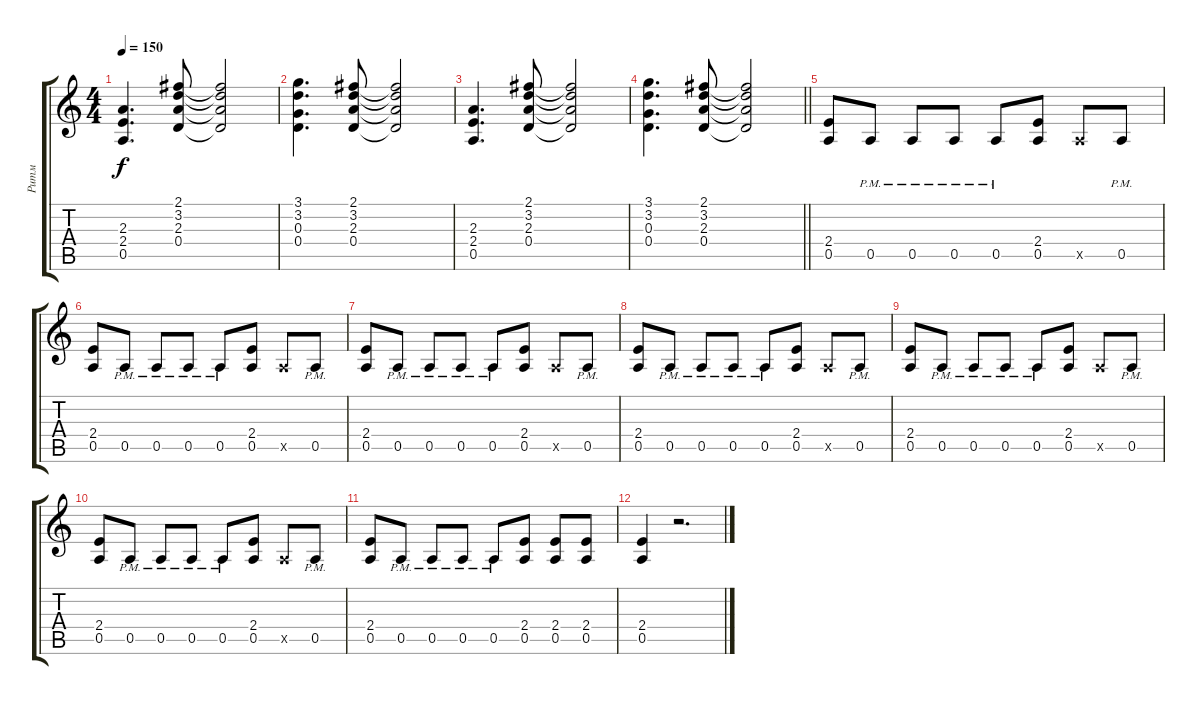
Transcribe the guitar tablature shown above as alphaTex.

\track ("Ритм" "Ритм") {instrument distortionguitar}
\staff {score tabs}
\tuning (E4 B3 G3 D3 A2 E2) {hide}
\ts (4 4)
\tempo 150
\clef g2
\ks c
(2.3 2.4 0.5).4{d dy f} (2.1 3.2 2.3 0.4).8 (2.1{t} 3.2{t} 2.3{t} 0.4{t}).2 |
(3.1 3.2 0.3 0.4).4{d} (2.1 3.2 2.3 0.4).8 (2.1{t} 3.2{t} 2.3{t} 0.4{t}).2 |
(2.3 2.4 0.5).4{d} (2.1 3.2 2.3 0.4).8 (2.1{t} 3.2{t} 2.3{t} 0.4{t}).2 |
\barLineRight lightlight
(3.1 3.2 0.3 0.4).4{d} (2.1 3.2 2.3 0.4).8 (2.1{t} 3.2{t} 2.3{t} 0.4{t}).2 |
(2.4 0.5).8 0.5{pm}.8 0.5{pm}.8 0.5{pm}.8 0.5{pm}.8 (2.4 0.5).8 0.5{x}.8 0.5{pm}.8 |
(2.4 0.5).8 0.5{pm}.8 0.5{pm}.8 0.5{pm}.8 0.5{pm}.8 (2.4 0.5).8 0.5{x}.8 0.5{pm}.8 |
(2.4 0.5).8 0.5{pm}.8 0.5{pm}.8 0.5{pm}.8 0.5{pm}.8 (2.4 0.5).8 0.5{x}.8 0.5{pm}.8 |
(2.4 0.5).8 0.5{pm}.8 0.5{pm}.8 0.5{pm}.8 0.5{pm}.8 (2.4 0.5).8 0.5{x}.8 0.5{pm}.8 |
(2.4 0.5).8 0.5{pm}.8 0.5{pm}.8 0.5{pm}.8 0.5{pm}.8 (2.4 0.5).8 0.5{x}.8 0.5{pm}.8 |
(2.4 0.5).8 0.5{pm}.8 0.5{pm}.8 0.5{pm}.8 0.5{pm}.8 (2.4 0.5).8 0.5{x}.8 0.5{pm}.8 |
(2.4 0.5).8 0.5{pm}.8 0.5{pm}.8 0.5{pm}.8 0.5{pm}.8 (2.4 0.5).8 (2.4 0.5).8 (2.4 0.5).8 |
(2.4 0.5).4 r.2{d}
